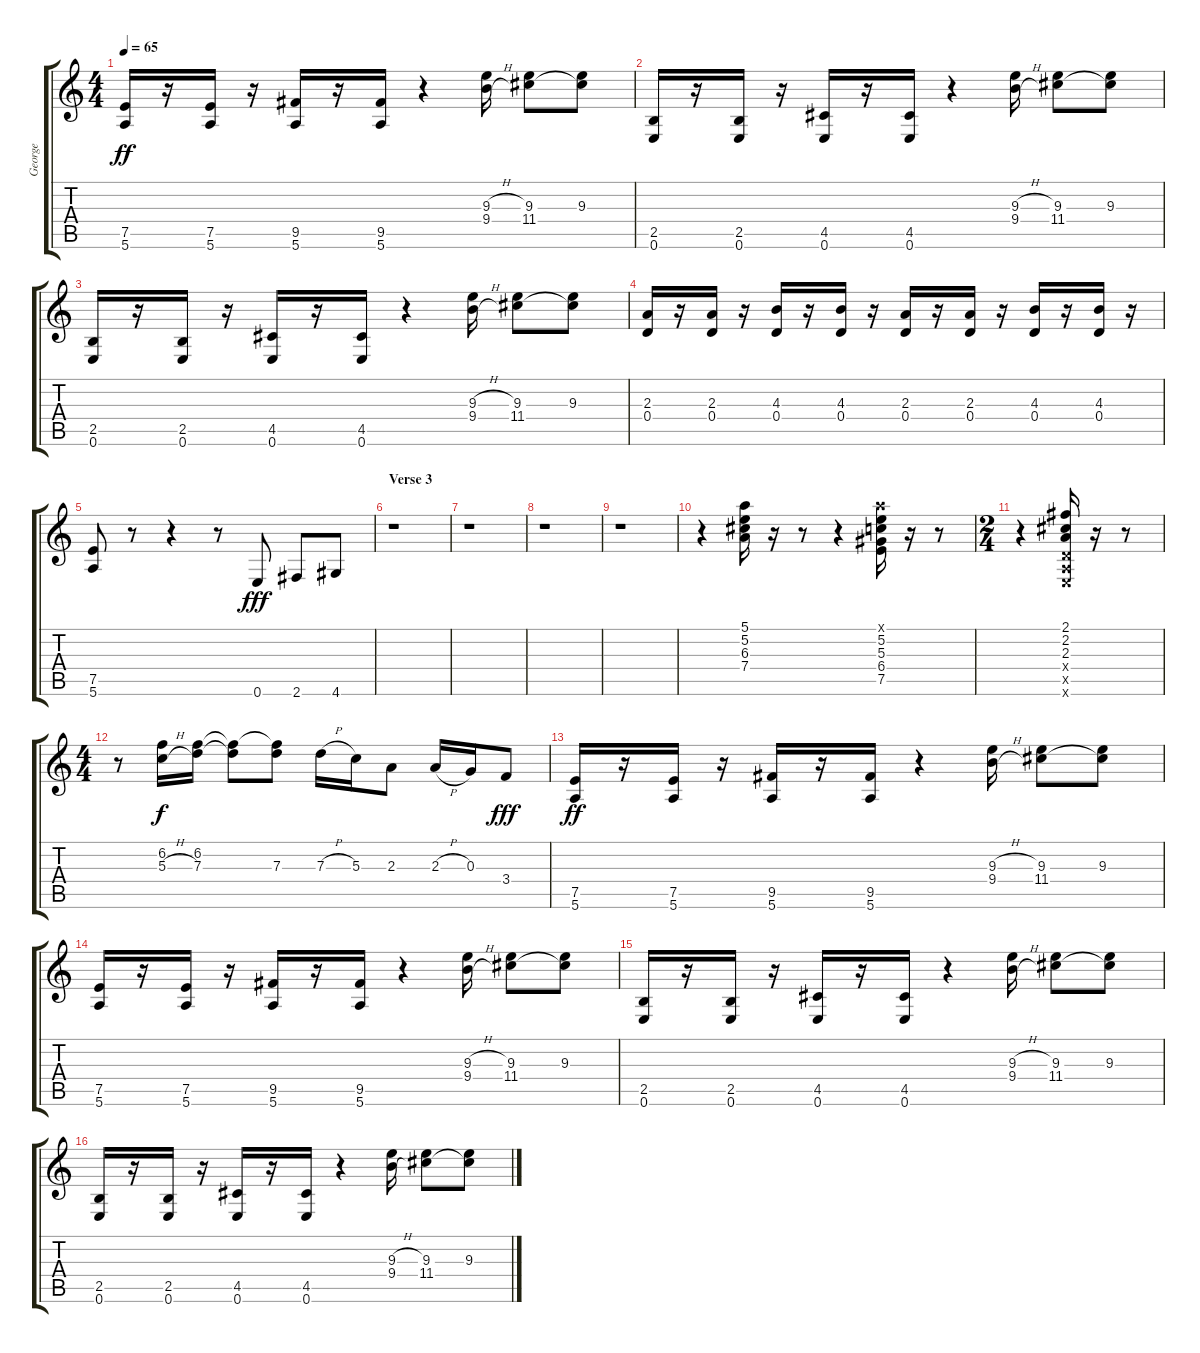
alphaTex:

\track ("George" "George") {instrument overdrivenguitar}
\staff {score tabs}
\tuning (E4 B3 G3 D3 A2 E2) {hide}
\ts (4 4)
\tempo 65
\clef g2
\ks c
(7.5 5.6).16{dy ff} r.16 (7.5 5.6).16 r.16 (9.5 5.6).16 r.16 (9.5 5.6).16 r.4 (9.3{h} 9.4{h}).16 (9.3 11.4).8 (9.3 11.4{t}).8 |
(2.5 0.6).16 r.16 (2.5 0.6).16 r.16 (4.5 0.6).16 r.16 (4.5 0.6).16 r.4 (9.3{h} 9.4{h}).16 (9.3 11.4).8 (9.3 11.4{t}).8 |
(2.5 0.6).16 r.16 (2.5 0.6).16 r.16 (4.5 0.6).16 r.16 (4.5 0.6).16 r.4 (9.3{h} 9.4{h}).16 (9.3 11.4).8 (9.3 11.4{t}).8 |
(2.3 0.4).16 r.16 (2.3 0.4).16 r.16 (4.3 0.4).16 r.16 (4.3 0.4).16 r.16 (2.3 0.4).16 r.16 (2.3 0.4).16 r.16 (4.3 0.4).16 r.16 (4.3 0.4).16 r.16 |
(7.5 5.6).8 r.8 r.4 r.8 0.6.8{dy fff volume 15 instrument electricguitarjazz} 2.6.8 4.6.8 |
\section ("" "Verse 3")
r.1{instrument overdrivenguitar} |
r.1 |
r.1 |
r.1 |
r.4 (5.1 5.2 6.3 7.4).16 r.16 r.8 r.4 (5.1{x} 5.2 5.3 6.4 7.5).16 r.16 r.8 |
\ts (2 4)
r.4 (2.1 2.2 2.3 0.4{x} 0.5{x} 0.6{x}).16 r.16 r.8 |
\ts (4 4)
r.8 (6.2 5.3{h}).16{dy f volume 15 instrument overdrivenguitar} (6.2 7.3).16 (6.2{t} 7.3{t}).8 (6.2{t} 7.3).8 7.3{h}.16 5.3.16 2.3.8 2.3{h}.16 0.3.16 3.4.8{dy fff} |
(7.5 5.6).16{dy ff volume 14 instrument overdrivenguitar} r.16 (7.5 5.6).16 r.16 (9.5 5.6).16 r.16 (9.5 5.6).16 r.4 (9.3{h} 9.4{h}).16 (9.3 11.4).8 (9.3 11.4{t}).8 |
(7.5 5.6).16 r.16 (7.5 5.6).16 r.16 (9.5 5.6).16 r.16 (9.5 5.6).16 r.4 (9.3{h} 9.4{h}).16 (9.3 11.4).8 (9.3 11.4{t}).8 |
(2.5 0.6).16 r.16 (2.5 0.6).16 r.16 (4.5 0.6).16 r.16 (4.5 0.6).16 r.4 (9.3{h} 9.4{h}).16 (9.3 11.4).8 (9.3 11.4{t}).8 |
(2.5 0.6).16 r.16 (2.5 0.6).16 r.16 (4.5 0.6).16 r.16 (4.5 0.6).16 r.4 (9.3{h} 9.4{h}).16 (9.3 11.4).8 (9.3 11.4{t}).8
